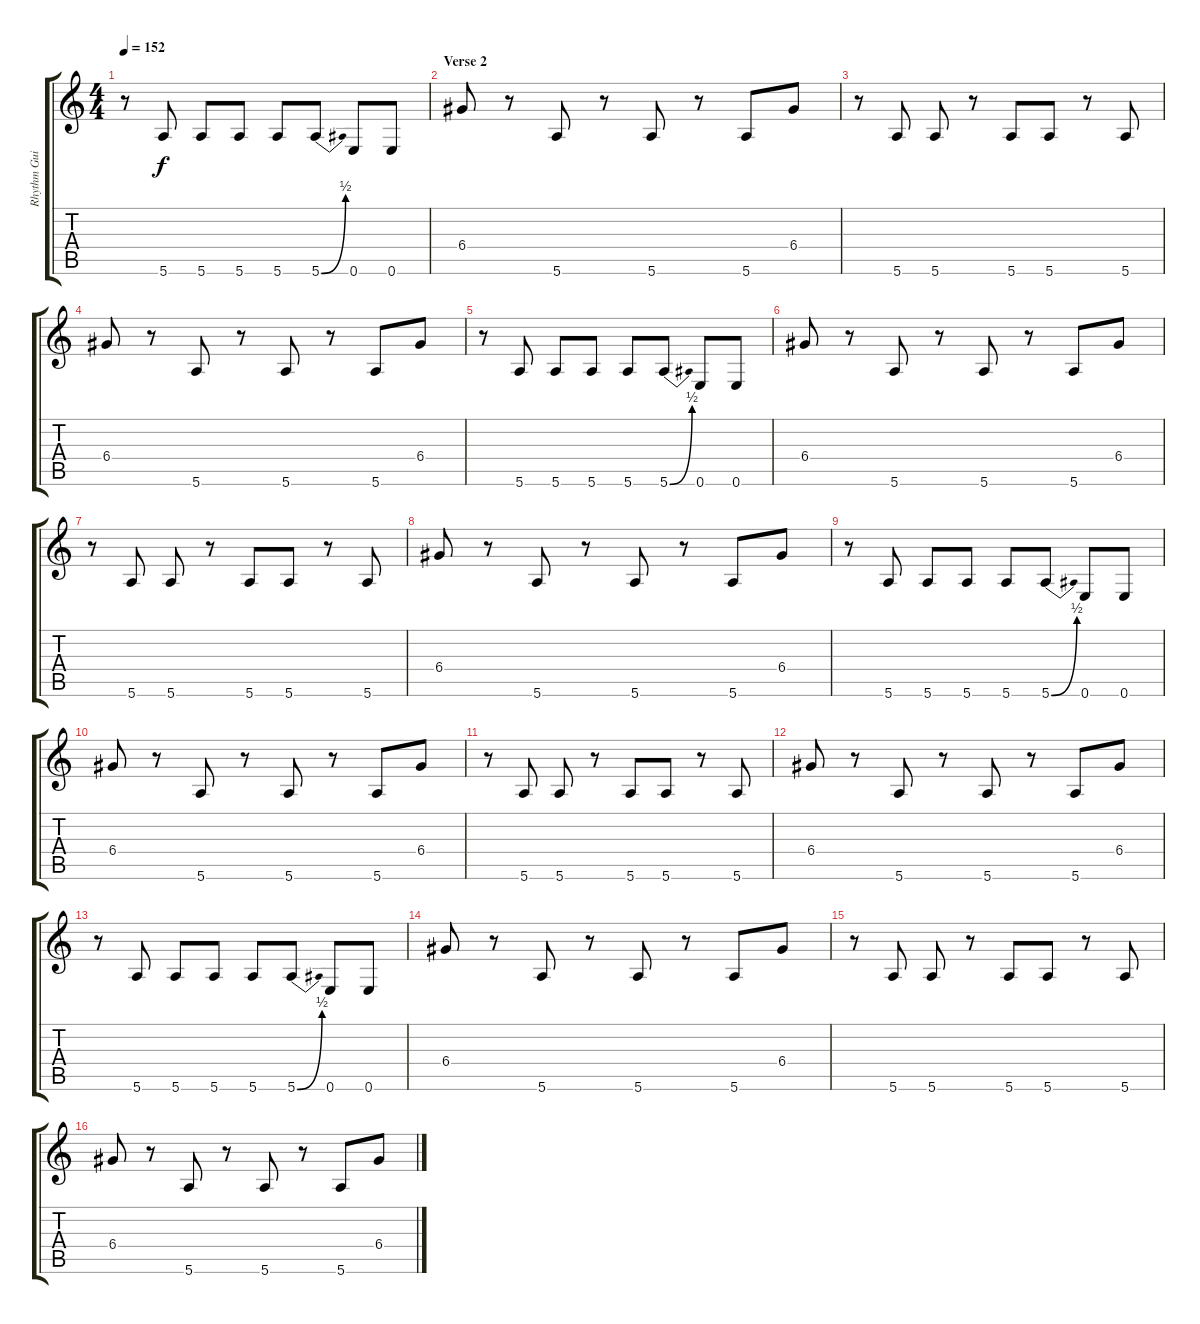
\track ("Rhythm Guitar 1" "Rhythm Gui") {instrument overdrivenguitar}
\staff {score tabs}
\tuning (E4 B3 G3 D3 A2 E2) {hide}
\ts (4 4)
\tempo 152
\clef g2
\ks c
r.8{dy f volume 16 balance 8} 5.6.8 5.6.8 5.6.8 5.6.8 5.6{be (bend 0 0 60 2)}.8 0.6.8 0.6.8 |
\section ("" "Verse 2")
6.4.8{volume 16 balance 8} r.8 5.6.8 r.8 5.6.8 r.8 5.6.8 6.4.8 |
r.8{volume 16 balance 8} 5.6.8 5.6.8 r.8 5.6.8 5.6.8 r.8 5.6.8 |
6.4.8{volume 16 balance 8} r.8 5.6.8 r.8 5.6.8 r.8 5.6.8 6.4.8 |
r.8{volume 16 balance 8} 5.6.8 5.6.8 5.6.8 5.6.8 5.6{be (bend 0 0 60 2)}.8 0.6.8 0.6.8 |
6.4.8{volume 16 balance 8} r.8 5.6.8 r.8 5.6.8 r.8 5.6.8 6.4.8 |
r.8{volume 16 balance 8} 5.6.8 5.6.8 r.8 5.6.8 5.6.8 r.8 5.6.8 |
6.4.8{volume 16 balance 8} r.8 5.6.8 r.8 5.6.8 r.8 5.6.8 6.4.8 |
r.8{volume 16 balance 8} 5.6.8 5.6.8 5.6.8 5.6.8 5.6{be (bend 0 0 60 2)}.8 0.6.8 0.6.8 |
6.4.8{volume 16 balance 8} r.8 5.6.8 r.8 5.6.8 r.8 5.6.8 6.4.8 |
r.8{volume 16 balance 8} 5.6.8 5.6.8 r.8 5.6.8 5.6.8 r.8 5.6.8 |
6.4.8{volume 16 balance 8} r.8 5.6.8 r.8 5.6.8 r.8 5.6.8 6.4.8 |
r.8{volume 16 balance 8} 5.6.8 5.6.8 5.6.8 5.6.8 5.6{be (bend 0 0 60 2)}.8 0.6.8 0.6.8 |
6.4.8{volume 16 balance 8} r.8 5.6.8 r.8 5.6.8 r.8 5.6.8 6.4.8 |
r.8{volume 16 balance 8} 5.6.8 5.6.8 r.8 5.6.8 5.6.8 r.8 5.6.8 |
6.4.8{volume 16 balance 8} r.8 5.6.8 r.8 5.6.8 r.8 5.6.8 6.4.8
